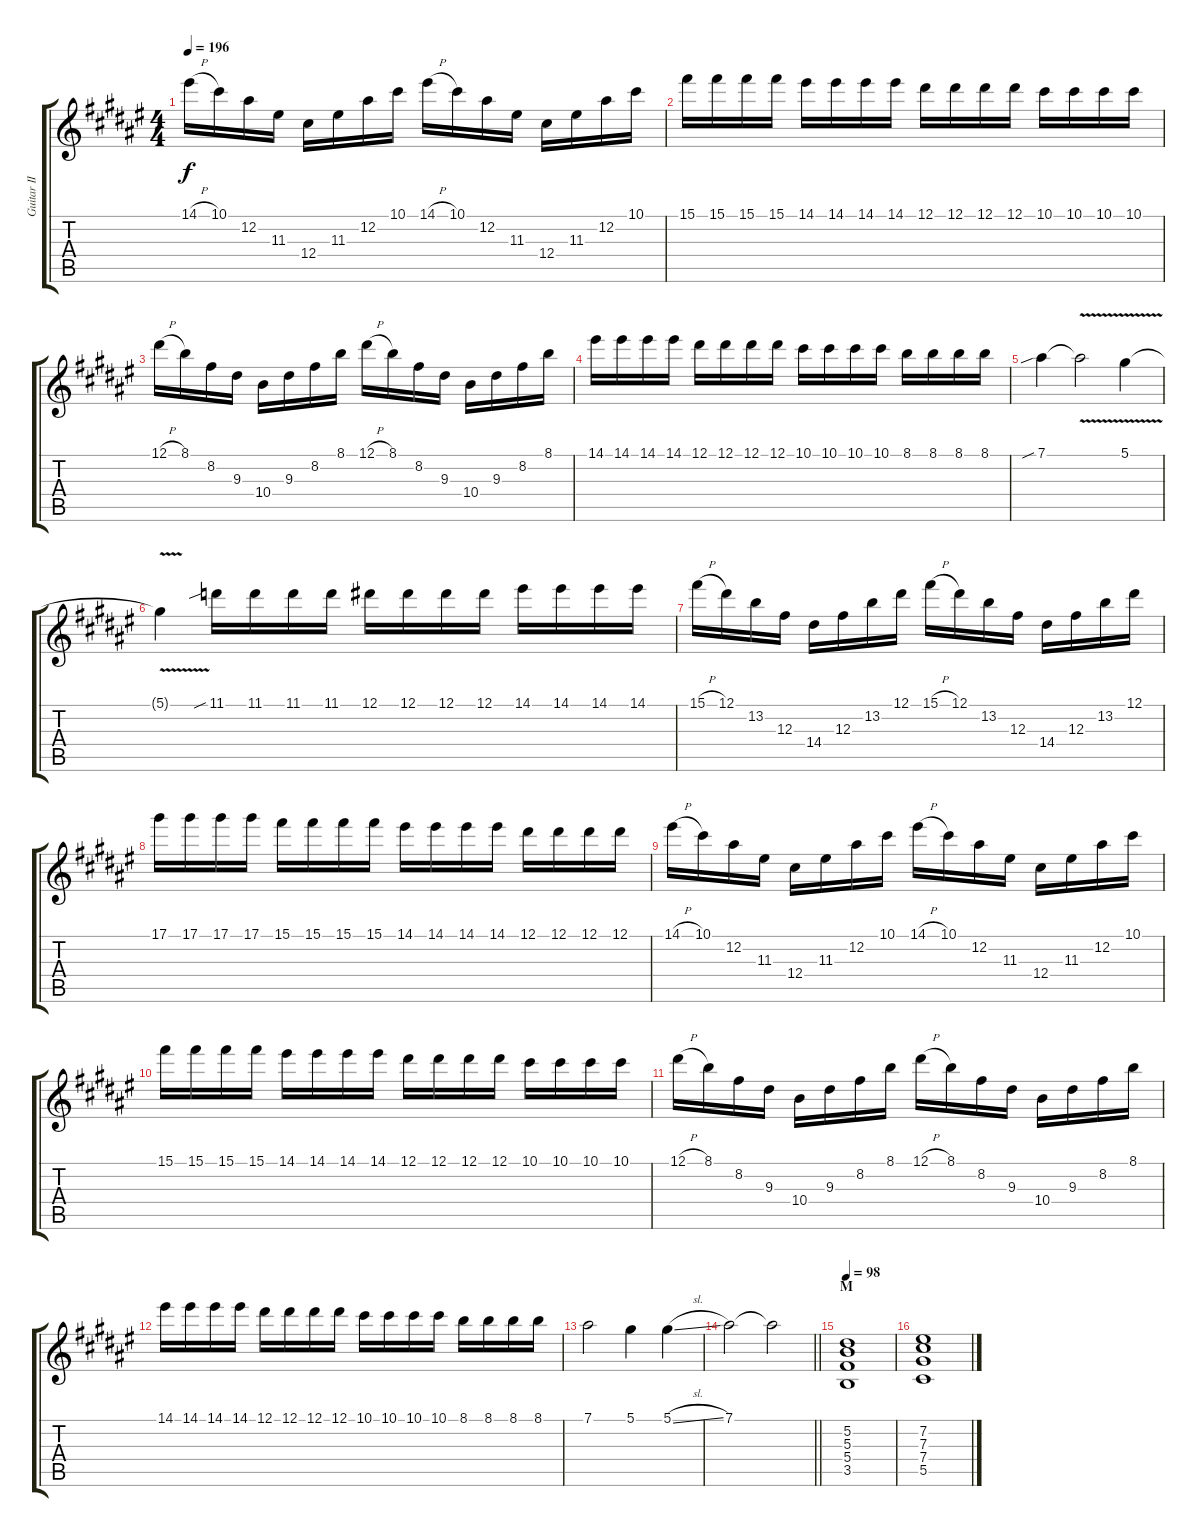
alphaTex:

\track ("Guitar II Teru" "Guitar II ") {instrument distortionguitar}
\staff {score tabs}
\tuning (Eb4 Bb3 Gb3 Db3 Ab2 Db2) {hide}
\ts (4 4)
\tempo 196
\clef g2
\ks d#minor
14.1{h}.16{dy f} 10.1.16 12.2.16 11.3.16 12.4.16 11.3.16 12.2.16 10.1.16 14.1{h}.16 10.1.16 12.2.16 11.3.16 12.4.16 11.3.16 12.2.16 10.1.16 |
15.1.16 15.1.16 15.1.16 15.1.16 14.1.16 14.1.16 14.1.16 14.1.16 12.1.16 12.1.16 12.1.16 12.1.16 10.1.16 10.1.16 10.1.16 10.1.16 |
12.1{h}.16 8.1.16 8.2.16 9.3.16 10.4.16 9.3.16 8.2.16 8.1.16 12.1{h}.16 8.1.16 8.2.16 9.3.16 10.4.16 9.3.16 8.2.16 8.1.16 |
14.1.16 14.1.16 14.1.16 14.1.16 12.1.16 12.1.16 12.1.16 12.1.16 10.1.16 10.1.16 10.1.16 10.1.16 8.1.16 8.1.16 8.1.16 8.1.16 |
7.1{sib}.4 7.1{v t}.2 5.1{v}.4 |
5.1{t}.4 11.1{sib}.16 11.1.16 11.1.16 11.1.16 12.1.16 12.1.16 12.1.16 12.1.16 14.1.16 14.1.16 14.1.16 14.1.16 |
15.1{h}.16 12.1.16 13.2.16 12.3.16 14.4.16 12.3.16 13.2.16 12.1.16 15.1{h}.16 12.1.16 13.2.16 12.3.16 14.4.16 12.3.16 13.2.16 12.1.16 |
17.1.16 17.1.16 17.1.16 17.1.16 15.1.16 15.1.16 15.1.16 15.1.16 14.1.16 14.1.16 14.1.16 14.1.16 12.1.16 12.1.16 12.1.16 12.1.16 |
14.1{h}.16 10.1.16 12.2.16 11.3.16 12.4.16 11.3.16 12.2.16 10.1.16 14.1{h}.16 10.1.16 12.2.16 11.3.16 12.4.16 11.3.16 12.2.16 10.1.16 |
15.1.16 15.1.16 15.1.16 15.1.16 14.1.16 14.1.16 14.1.16 14.1.16 12.1.16 12.1.16 12.1.16 12.1.16 10.1.16 10.1.16 10.1.16 10.1.16 |
12.1{h}.16 8.1.16 8.2.16 9.3.16 10.4.16 9.3.16 8.2.16 8.1.16 12.1{h}.16 8.1.16 8.2.16 9.3.16 10.4.16 9.3.16 8.2.16 8.1.16 |
14.1.16 14.1.16 14.1.16 14.1.16 12.1.16 12.1.16 12.1.16 12.1.16 10.1.16 10.1.16 10.1.16 10.1.16 8.1.16 8.1.16 8.1.16 8.1.16 |
7.1.2 5.1.4 5.1{sl}.4 |
\barLineRight lightlight
7.1.2 7.1{t}.2 |
\section ("" "M")
\tempo 98
(5.2 5.3 5.4 3.5).1 |
(7.2 7.3 7.4 5.5).1
